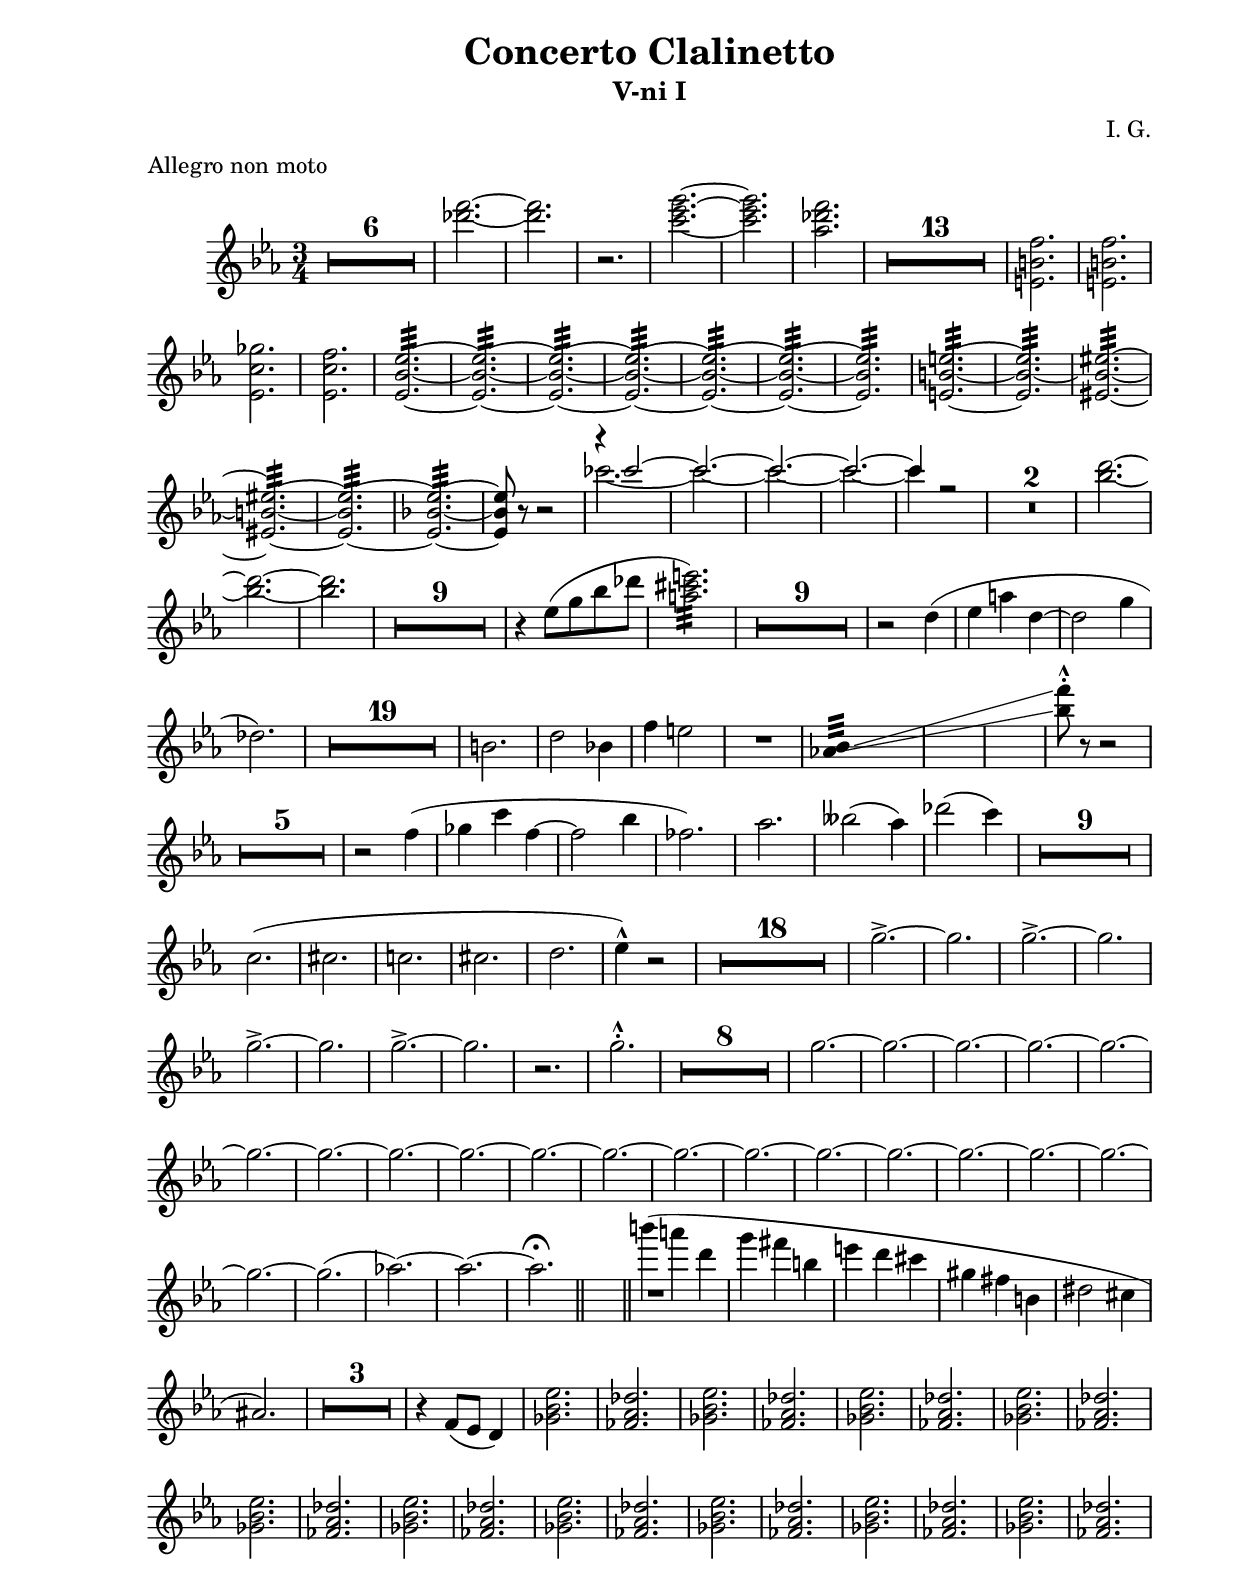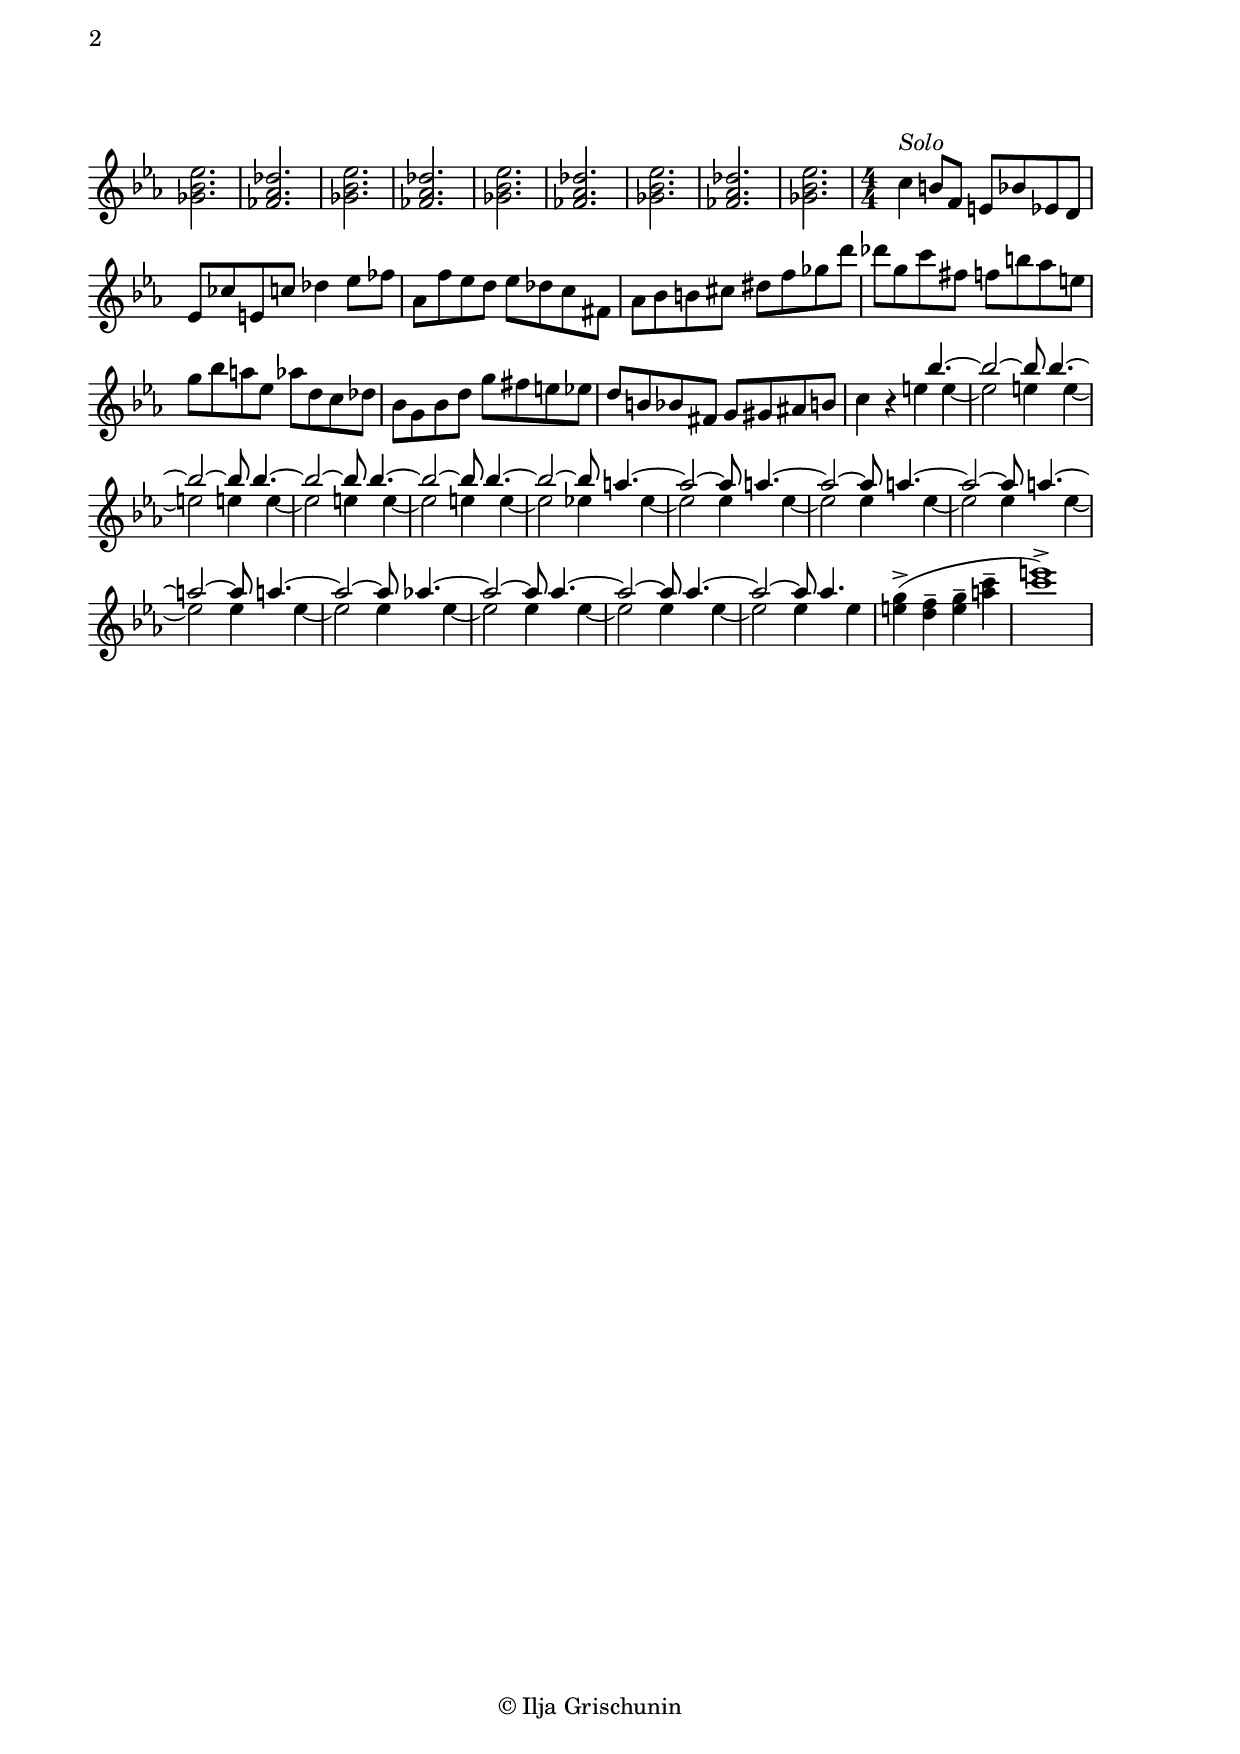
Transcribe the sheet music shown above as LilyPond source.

\version "2.19.15"
%\version "2.18.0"

\language "deutsch"

\header {
  title = "Concerto Clalinetto"
  subtitle = "V-ni I"
  meter = "Allegro non moto"
  composer = "I. G."
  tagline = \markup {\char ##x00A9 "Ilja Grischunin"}
}

#(ly:set-option 'relative-includes #t)

\paper {
  #(set-paper-size "a4")
  top-system-spacing.basic-distance = #25
  top-markup-spacing.basic-distance = #8
  markup-system-spacing.basic-distance = #8
  %system-system-spacing.basic-distance = #20
  last-bottom-spacing.basic-distance = #25
  two-sided = ##t
  inner-margin = 25
  outer-margin = 15
}

\layout {
  indent = 10
  \context {
    \Score
    \remove "Bar_number_engraver"
  }
}

\version "2.19.15"
%\version "2.18.0"

\language "deutsch"

vniOneMusic = \relative {
  \time 3/4
  \key es \major
  \override MultiMeasureRest.expand-limit = #2
  \set Score.skipBars = ##t
  R2.*6 <des''' f>2.~ q r <c es g>~ q <as des f> R2.*13 
  <e, h' f'>2. q <es c' ges'><es c' f>
  <es b' es>:32~ q:32~ q:32~ q:32~ q:32~ q:32~ q:32
  <e h' e>:32~ <e h'~ e>:32
  <eis h' eis>:32~ q:32~ <eis~ h' eis~>:32 <eis b'! eis>:32~ q8 r r2
  <<
    {
      r4 ces''2~ ces2.~ ces~ ces~ ces4 r2
    }
    \\
    {
      ces2.~  ces~   ces~ ces~ ces4 s2
    }
  >>
  R2.*2 <b d>2.~ q~ q R2.*9 r4 es,8( g b des <a cis e>2.:32) R2.*9
  r2 d,4( es a d,~ d2 g4 des2.) R2.*19 h2. d2 b!4 f' e2 R2.
  \once \hide Stem <as,! b>4:32\glissando s2 s2. s <b' f'>8-.-^ r r2
  R2.*5
  r2 f4( ges c f,~f2 b4 fes2.) as heses2( as4) des2( c4) R2.*9
  c,2.( cis c! cis d es4)-^ r2 R2.*18 
  \repeat unfold 4 {g2.->~ g} r g-.-^R2.*8
  g2.~ \repeat unfold 18 {g2.~} g2.( as!)~ as~ as\fermata
  %%%%%%%%%%%%%%%%%%%
  \bar "||" \cadenzaOn R1*10 \cadenzaOff \bar "||"
  %%%%%%%%%%%%%%%%%%%
  h'4( a d, g fis h, e d cis gis fis h, dis2 cis4 ais2.)
  R2.*3 r4 f8( es d4)
  \repeat unfold 4 {<ges b es>2. <fes as des>}
  <ges b es>2.
  %\bar "||"
  %\time 3/4
  <fes as des>
  \repeat unfold 9 {<ges b es>2. <fes as des>} <ges b es>2.
  \numericTimeSignature
  \time 4/4
  c4^\markup {\italic Solo} h8 f e b' es, d es ces' e, c' des4 es8 fes
  as, f' es d es des c fis, as b h cis dis f ges d' 
  des g, c fis, f h as e g b a es as d, c des b g b d g fis e es
  d h b fis g gis ais h c4 r4
  <<
    {
      s8 \repeat unfold 5 {b'4.~ b2~ b8} 
      \repeat unfold 5 {a4.~ a2~ a8} \repeat unfold 3 {as4.~ as2~ as8}
      as4.
    }
    \\
    {
      \repeat unfold 5 {e4 e~ e2} \repeat unfold 8 {es4 es~ es2}
      es4 es
    }
  >>
  <e g>4->(<d f>--<e g>--<a c>--<c e>1->)
}


\score {
  \vniOneMusic
}